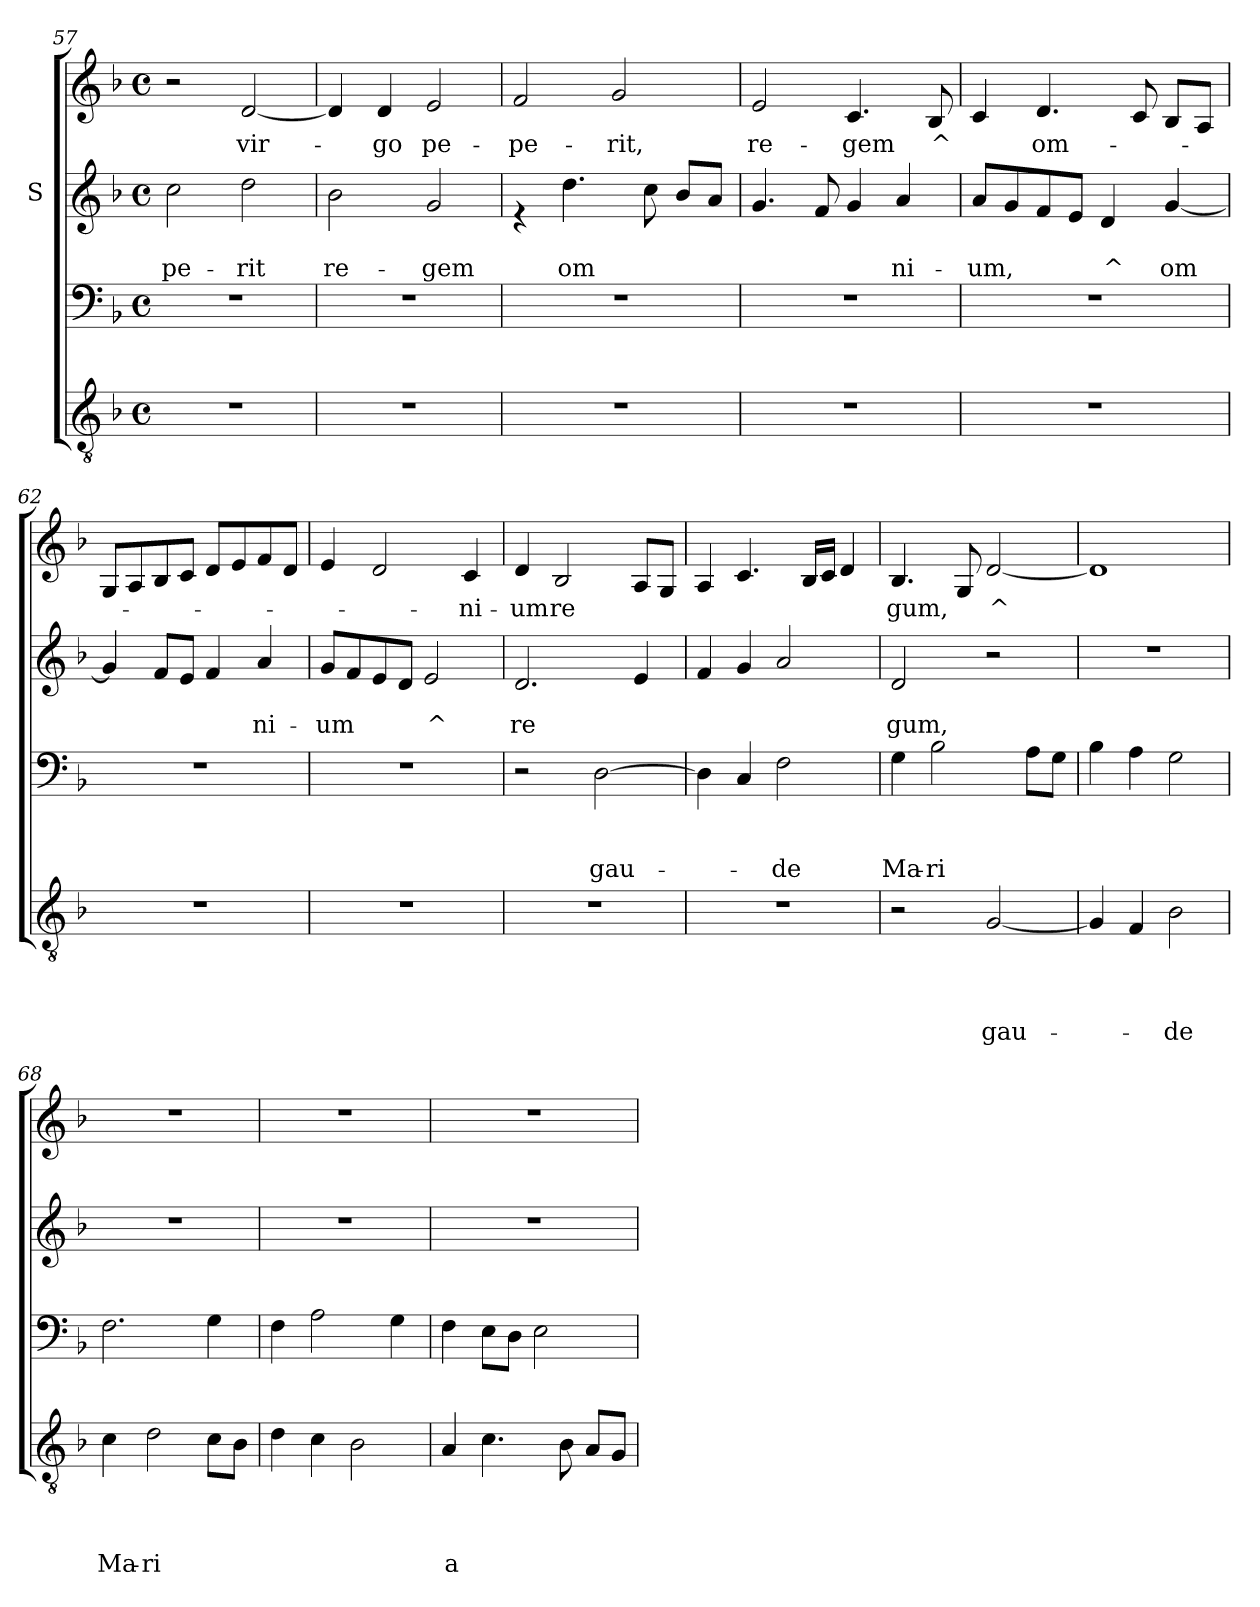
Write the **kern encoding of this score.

**kern	**text	**text	**text	**text	**kern	**text	**text	**text	**kern	**text	**text	**kern	**text
*part4	*part4	*part4	*part4	*part4	*part3	*part3	*part3	*part3	*part2	*part2	*part2	*part1	*part1
*staff4	*staff4	*staff4	*staff4	*staff4	*staff3	*staff3	*staff3	*staff3	*staff2	*staff2	*staff2	*staff1	*staff1
*	*	*	*	*	*	*	*	*	*I"S	*	*	*	*
!!LO:LB:g=z
*clefGv2	*	*	*	*	*clefF4	*	*	*	*clefG2	*	*	*clefG2	*
*k[b-]	*	*	*	*	*k[b-]	*	*	*	*k[b-]	*	*	*k[b-]	*
*F:	*	*	*	*	*F:	*	*	*	*F:	*	*	*F:	*
*M4/4	*	*	*	*	*M4/4	*	*	*	*M4/4	*	*	*M4/4	*
*met(c)	*	*	*	*	*met(c)	*	*	*	*met(c)	*	*	*met(c)	*
=57	=57	=57	=57	=57	=57	=57	=57	=57	=57	=57	=57	=57	=57
!	!	!	!	!	!	!	!	!	!	!	!LO:LY:b	!	!
1r	.	.	.	.	1r	.	.	.	2cc\	.	-pe-	2r	.
!	!	!	!	!	!	!	!	!	!	!	!LO:LY:b	!	!LO:LY:b
.	.	.	.	.	.	.	.	.	2dd\	.	-rit	[<2d/	vir-
=58	=58	=58	=58	=58	=58	=58	=58	=58	=58	=58	=58	=58	=58
!	!	!	!	!	!	!	!	!	!	!	!LO:LY:b	!	!
1r	.	.	.	.	1r	.	.	.	2b-\	.	re-	4d/]	.
!	!	!	!	!	!	!	!	!	!	!	!	!	!LO:LY:b
.	.	.	.	.	.	.	.	.	.	.	.	4d/	-go
!	!	!	!	!	!	!	!	!	!	!	!LO:LY:b	!	!LO:LY:b
.	.	.	.	.	.	.	.	.	2g/	.	-gem	2e/	pe-
=59	=59	=59	=59	=59	=59	=59	=59	=59	=59	=59	=59	=59	=59
!	!	!	!	!	!	!	!	!	!	!	!	!	!LO:LY:b
1r	.	.	.	.	1r	.	.	.	4re	.	.	2f/	-pe-
!	!	!	!	!	!	!	!	!	!	!	!LO:LY:b	!	!
.	.	.	.	.	.	.	.	.	4.dd\	.	om	.	.
!	!	!	!	!	!	!	!	!	!	!	!	!	!LO:LY:b
.	.	.	.	.	.	.	.	.	.	.	.	2g/	-rit,
.	.	.	.	.	.	.	.	.	8cc\	.	.	.	.
.	.	.	.	.	.	.	.	.	8b-/L	.	.	.	.
.	.	.	.	.	.	.	.	.	8a/J	.	.	.	.
=60	=60	=60	=60	=60	=60	=60	=60	=60	=60	=60	=60	=60	=60
!	!	!	!	!	!	!	!	!	!	!	!	!	!LO:LY:b
1r	.	.	.	.	1r	.	.	.	4.g/	.	.	2e/	re-
.	.	.	.	.	.	.	.	.	8f/	.	.	.	.
!	!	!	!	!	!	!	!	!	!	!	!	!	!LO:LY:b
.	.	.	.	.	.	.	.	.	4g/	.	.	4.c/	-gem
!	!	!	!	!	!	!	!	!	!	!	!LO:LY:b	!	!
.	.	.	.	.	.	.	.	.	4a/	.	ni-	.	.
!	!	!	!	!	!	!	!	!	!	!	!	!	!LO:LY:b
.	.	.	.	.	.	.	.	.	.	.	.	8B-/	^
=61	=61	=61	=61	=61	=61	=61	=61	=61	=61	=61	=61	=61	=61
!	!	!	!	!	!	!	!	!	!	!	!LO:LY:b	!	!
1r	.	.	.	.	1r	.	.	.	8a/L	.	-um,	4c/	.
.	.	.	.	.	.	.	.	.	8g/	.	.	.	.
!	!	!	!	!	!	!	!	!	!	!	!	!	!LO:LY:b
.	.	.	.	.	.	.	.	.	8f/	.	.	4.d/	om-
.	.	.	.	.	.	.	.	.	8e/J	.	.	.	.
!	!	!	!	!	!	!	!	!	!	!	!LO:LY:b	!	!
.	.	.	.	.	.	.	.	.	4d/	.	^	.	.
.	.	.	.	.	.	.	.	.	.	.	.	8c/	.
!	!	!	!	!	!	!	!	!	!	!	!LO:LY:b	!	!
.	.	.	.	.	.	.	.	.	[<4g/	.	om	8B-/L	.
.	.	.	.	.	.	.	.	.	.	.	.	8A/J	.
=62	=62	=62	=62	=62	=62	=62	=62	=62	=62	=62	=62	=62	=62
1r	.	.	.	.	1r	.	.	.	4g/]	.	.	8G/L	.
.	.	.	.	.	.	.	.	.	.	.	.	8A/	.
.	.	.	.	.	.	.	.	.	8f/L	.	.	8B-/	.
.	.	.	.	.	.	.	.	.	8e/J	.	.	8c/J	.
.	.	.	.	.	.	.	.	.	4f/	.	.	8d/L	.
.	.	.	.	.	.	.	.	.	.	.	.	8e/	.
!	!	!	!	!	!	!	!	!	!	!	!LO:LY:b	!	!
.	.	.	.	.	.	.	.	.	4a/	.	ni-	8f/	.
.	.	.	.	.	.	.	.	.	.	.	.	8d/J	.
!!LO:LB:g=z
=63	=63	=63	=63	=63	=63	=63	=63	=63	=63	=63	=63	=63	=63
!	!	!	!	!	!	!	!	!	!	!	!LO:LY:b	!	!
1r	.	.	.	.	1r	.	.	.	8g/L	.	-um	4e/	.
.	.	.	.	.	.	.	.	.	8f/	.	.	.	.
.	.	.	.	.	.	.	.	.	8e/	.	.	2d/	.
.	.	.	.	.	.	.	.	.	8d/J	.	.	.	.
!	!	!	!	!	!	!	!	!	!	!	!LO:LY:b	!	!
.	.	.	.	.	.	.	.	.	2e/	.	^	.	.
!	!	!	!	!	!	!	!	!	!	!	!	!	!LO:LY:b
.	.	.	.	.	.	.	.	.	.	.	.	4c/	-ni-
=64	=64	=64	=64	=64	=64	=64	=64	=64	=64	=64	=64	=64	=64
!	!	!	!	!	!	!	!	!	!	!	!LO:LY:b	!	!LO:LY:b
1r	.	.	.	.	2r	.	.	.	2.d/	.	re	4d/	-um
!	!	!	!	!	!	!	!	!	!	!	!	!	!LO:LY:b
.	.	.	.	.	.	.	.	.	.	.	.	2B-/	re
!	!	!	!	!	!	!	!	!LO:LY:b	!	!	!	!	!
.	.	.	.	.	[>2D\	.	.	gau-	.	.	.	.	.
.	.	.	.	.	.	.	.	.	4e/	.	.	8A/L	.
.	.	.	.	.	.	.	.	.	.	.	.	8G/J	.
=65	=65	=65	=65	=65	=65	=65	=65	=65	=65	=65	=65	=65	=65
1r	.	.	.	.	4D\]	.	.	.	4f/	.	.	4A/	.
.	.	.	.	.	4C/	.	.	.	4g/	.	.	4.c/	.
!	!	!	!	!	!	!	!	!LO:LY:b	!	!	!	!	!
.	.	.	.	.	2F\	.	.	-de	2a/	.	.	.	.
.	.	.	.	.	.	.	.	.	.	.	.	16B-/LL	.
.	.	.	.	.	.	.	.	.	.	.	.	16c/JJ	.
.	.	.	.	.	.	.	.	.	.	.	.	4d/	.
=66	=66	=66	=66	=66	=66	=66	=66	=66	=66	=66	=66	=66	=66
!	!	!	!	!	!	!	!	!LO:LY:b	!	!	!LO:LY:b	!	!LO:LY:b
2r	.	.	.	.	4G\	.	.	Ma-	2d/	.	gum,	4.B-/	gum,
!	!	!	!	!	!	!	!	!LO:LY:b	!	!	!	!	!
.	.	.	.	.	2B-\	.	.	-ri	.	.	.	.	.
.	.	.	.	.	.	.	.	.	.	.	.	8G/	.
!	!	!	!	!LO:LY:b	!	!	!	!	!	!	!	!	!LO:LY:b
[<2G/	.	.	.	gau-	.	.	.	.	2r	.	.	[<2d/	^
.	.	.	.	.	8A\L	.	.	.	.	.	.	.	.
.	.	.	.	.	8G\J	.	.	.	.	.	.	.	.
=67	=67	=67	=67	=67	=67	=67	=67	=67	=67	=67	=67	=67	=67
4G/]	.	.	.	.	4B-\	.	.	.	1r	.	.	1d]	.
4F/	.	.	.	.	4A\	.	.	.	.	.	.	.	.
!	!	!	!	!LO:LY:b	!	!	!	!	!	!	!	!	!
2B-\	.	.	.	-de	2G\	.	.	.	.	.	.	.	.
=68	=68	=68	=68	=68	=68	=68	=68	=68	=68	=68	=68	=68	=68
!	!	!	!	!LO:LY:b	!	!	!	!	!	!	!	!	!
4c\	.	.	.	Ma-	2.F\	.	.	.	1r	.	.	1r	.
!	!	!	!	!LO:LY:b	!	!	!	!	!	!	!	!	!
2d\	.	.	.	-ri	.	.	.	.	.	.	.	.	.
8c\L	.	.	.	.	4G\	.	.	.	.	.	.	.	.
8B-\J	.	.	.	.	.	.	.	.	.	.	.	.	.
!!LO:LB:g=z
=69	=69	=69	=69	=69	=69	=69	=69	=69	=69	=69	=69	=69	=69
4d\	.	.	.	.	4F\	.	.	.	1r	.	.	1r	.
4c\	.	.	.	.	2A\	.	.	.	.	.	.	.	.
2B-\	.	.	.	.	.	.	.	.	.	.	.	.	.
.	.	.	.	.	4G\	.	.	.	.	.	.	.	.
=70	=70	=70	=70	=70	=70	=70	=70	=70	=70	=70	=70	=70	=70
!	!	!	!	!LO:LY:b	!	!	!	!	!	!	!	!	!
4A/	.	.	.	a	4F\	.	.	.	1r	.	.	1r	.
4.c\	.	.	.	.	8E\L	.	.	.	.	.	.	.	.
.	.	.	.	.	8D\J	.	.	.	.	.	.	.	.
.	.	.	.	.	2E\	.	.	.	.	.	.	.	.
8B-\	.	.	.	.	.	.	.	.	.	.	.	.	.
8A/L	.	.	.	.	.	.	.	.	.	.	.	.	.
8G/J	.	.	.	.	.	.	.	.	.	.	.	.	.
=	=	=	=	=	=	=	=	=	=	=	=	=	=
*-	*-	*-	*-	*-	*-	*-	*-	*-	*-	*-	*-	*-	*-
